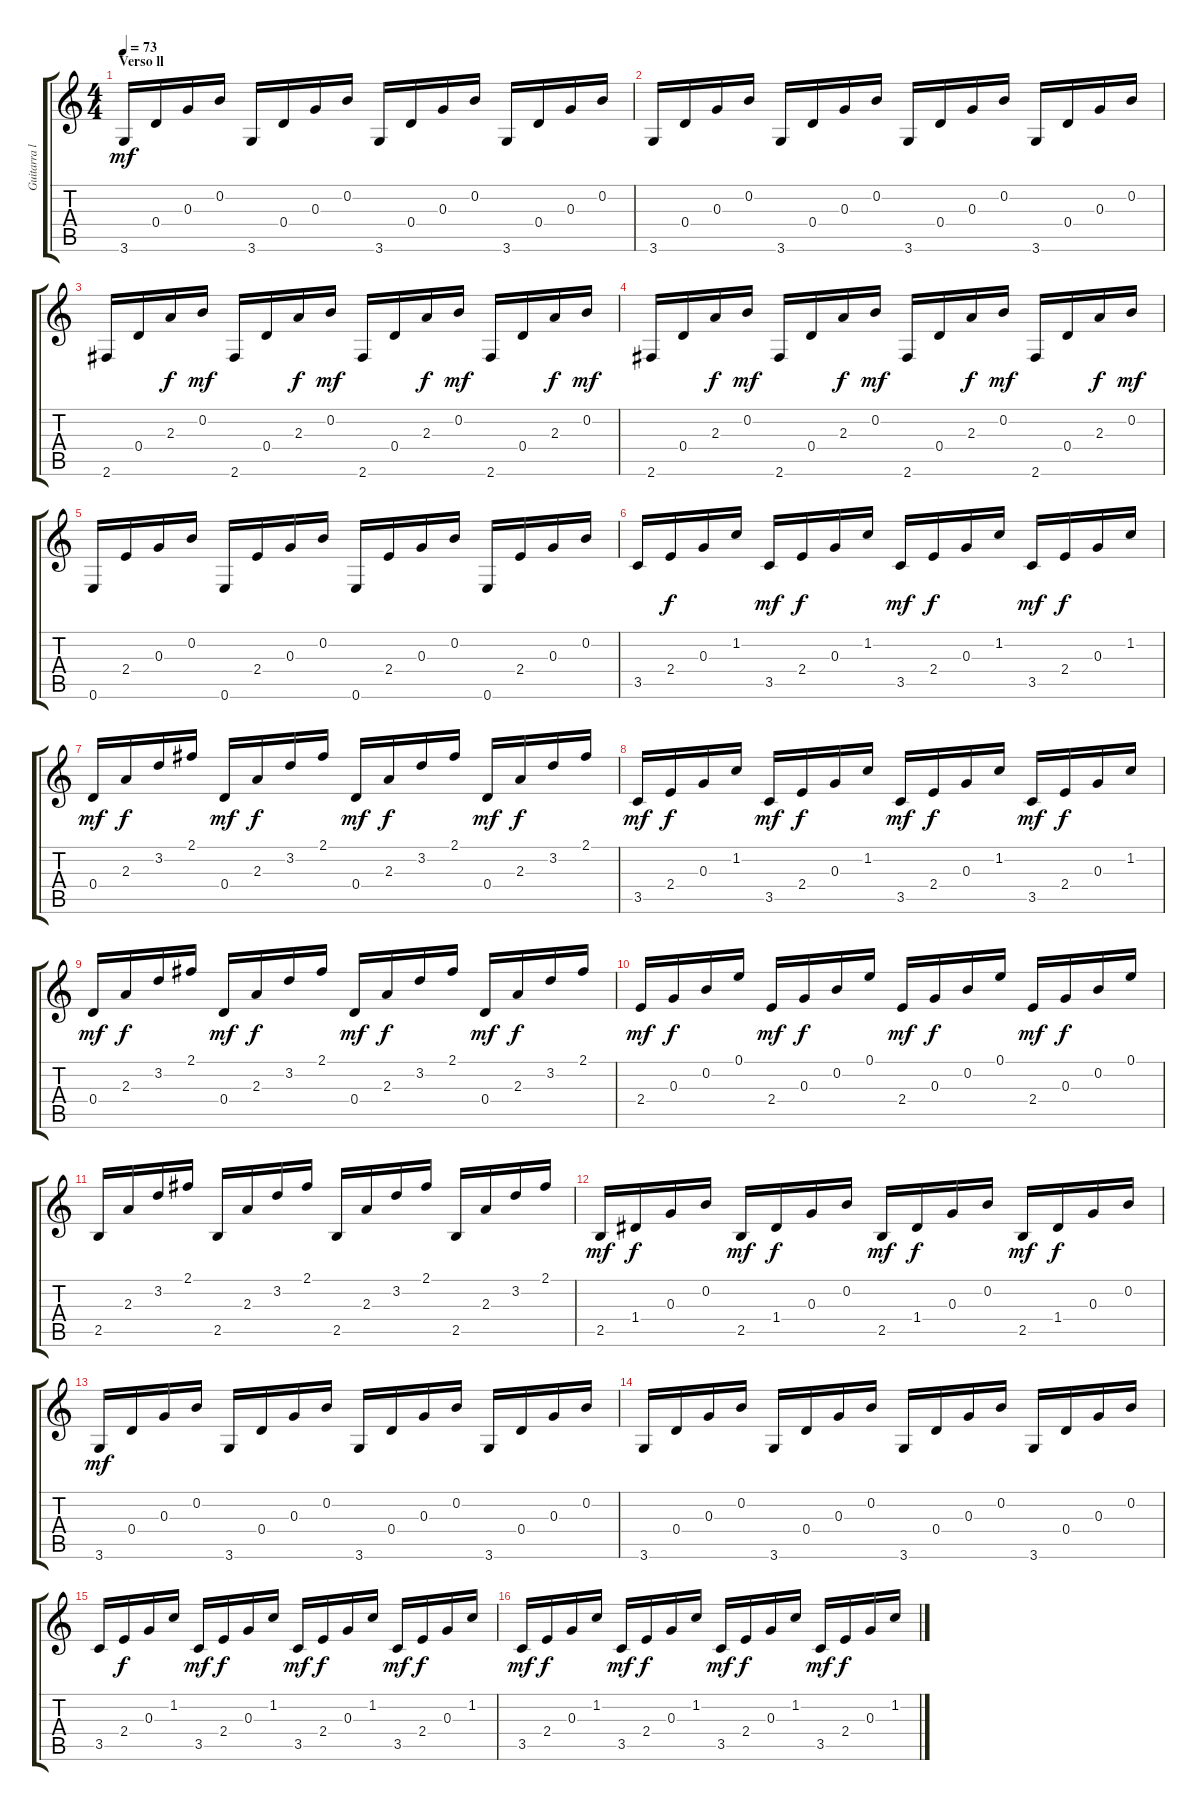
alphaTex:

\track ("Guitarra l" "Guitarra l") {instrument acousticguitarsteel}
\staff {score tabs}
\tuning (E4 B3 G3 D3 A2 E2) {hide}
\ts (4 4)
\section ("" "Verso ll")
\tempo 73
\clef g2
\ks c
3.6.16{dy mf} 0.4.16 0.3.16 0.2.16 3.6.16 0.4.16 0.3.16 0.2.16 3.6.16 0.4.16 0.3.16 0.2.16 3.6.16 0.4.16 0.3.16 0.2.16 |
3.6.16 0.4.16 0.3.16 0.2.16 3.6.16 0.4.16 0.3.16 0.2.16 3.6.16 0.4.16 0.3.16 0.2.16 3.6.16 0.4.16 0.3.16 0.2.16 |
2.6.16 0.4.16 2.3.16{dy f} 0.2.16{dy mf} 2.6.16 0.4.16 2.3.16{dy f} 0.2.16{dy mf} 2.6.16 0.4.16 2.3.16{dy f} 0.2.16{dy mf} 2.6.16 0.4.16 2.3.16{dy f} 0.2.16{dy mf} |
2.6.16 0.4.16 2.3.16{dy f} 0.2.16{dy mf} 2.6.16 0.4.16 2.3.16{dy f} 0.2.16{dy mf} 2.6.16 0.4.16 2.3.16{dy f} 0.2.16{dy mf} 2.6.16 0.4.16 2.3.16{dy f} 0.2.16{dy mf} |
0.6.16 2.4.16 0.3.16 0.2.16 0.6.16 2.4.16 0.3.16 0.2.16 0.6.16 2.4.16 0.3.16 0.2.16 0.6.16 2.4.16 0.3.16 0.2.16 |
3.5.16 2.4.16{dy f} 0.3.16 1.2.16 3.5.16{dy mf} 2.4.16{dy f} 0.3.16 1.2.16 3.5.16{dy mf} 2.4.16{dy f} 0.3.16 1.2.16 3.5.16{dy mf} 2.4.16{dy f} 0.3.16 1.2.16 |
0.4.16{dy mf} 2.3.16{dy f} 3.2.16 2.1.16 0.4.16{dy mf} 2.3.16{dy f} 3.2.16 2.1.16 0.4.16{dy mf} 2.3.16{dy f} 3.2.16 2.1.16 0.4.16{dy mf} 2.3.16{dy f} 3.2.16 2.1.16 |
3.5.16{dy mf} 2.4.16{dy f} 0.3.16 1.2.16 3.5.16{dy mf} 2.4.16{dy f} 0.3.16 1.2.16 3.5.16{dy mf} 2.4.16{dy f} 0.3.16 1.2.16 3.5.16{dy mf} 2.4.16{dy f} 0.3.16 1.2.16 |
0.4.16{dy mf} 2.3.16{dy f} 3.2.16 2.1.16 0.4.16{dy mf} 2.3.16{dy f} 3.2.16 2.1.16 0.4.16{dy mf} 2.3.16{dy f} 3.2.16 2.1.16 0.4.16{dy mf} 2.3.16{dy f} 3.2.16 2.1.16 |
2.4.16{dy mf} 0.3.16{dy f} 0.2.16 0.1.16 2.4.16{dy mf} 0.3.16{dy f} 0.2.16 0.1.16 2.4.16{dy mf} 0.3.16{dy f} 0.2.16 0.1.16 2.4.16{dy mf} 0.3.16{dy f} 0.2.16 0.1.16 |
2.5.16 2.3.16 3.2.16 2.1.16 2.5.16 2.3.16 3.2.16 2.1.16 2.5.16 2.3.16 3.2.16 2.1.16 2.5.16 2.3.16 3.2.16 2.1.16 |
2.5.16{dy mf} 1.4.16{dy f} 0.3.16 0.2.16 2.5.16{dy mf} 1.4.16{dy f} 0.3.16 0.2.16 2.5.16{dy mf} 1.4.16{dy f} 0.3.16 0.2.16 2.5.16{dy mf} 1.4.16{dy f} 0.3.16 0.2.16 |
3.6.16{dy mf} 0.4.16 0.3.16 0.2.16 3.6.16 0.4.16 0.3.16 0.2.16 3.6.16 0.4.16 0.3.16 0.2.16 3.6.16 0.4.16 0.3.16 0.2.16 |
3.6.16 0.4.16 0.3.16 0.2.16 3.6.16 0.4.16 0.3.16 0.2.16 3.6.16 0.4.16 0.3.16 0.2.16 3.6.16 0.4.16 0.3.16 0.2.16 |
3.5.16 2.4.16{dy f} 0.3.16 1.2.16 3.5.16{dy mf} 2.4.16{dy f} 0.3.16 1.2.16 3.5.16{dy mf} 2.4.16{dy f} 0.3.16 1.2.16 3.5.16{dy mf} 2.4.16{dy f} 0.3.16 1.2.16 |
3.5.16{dy mf} 2.4.16{dy f} 0.3.16 1.2.16 3.5.16{dy mf} 2.4.16{dy f} 0.3.16 1.2.16 3.5.16{dy mf} 2.4.16{dy f} 0.3.16 1.2.16 3.5.16{dy mf} 2.4.16{dy f} 0.3.16 1.2.16
